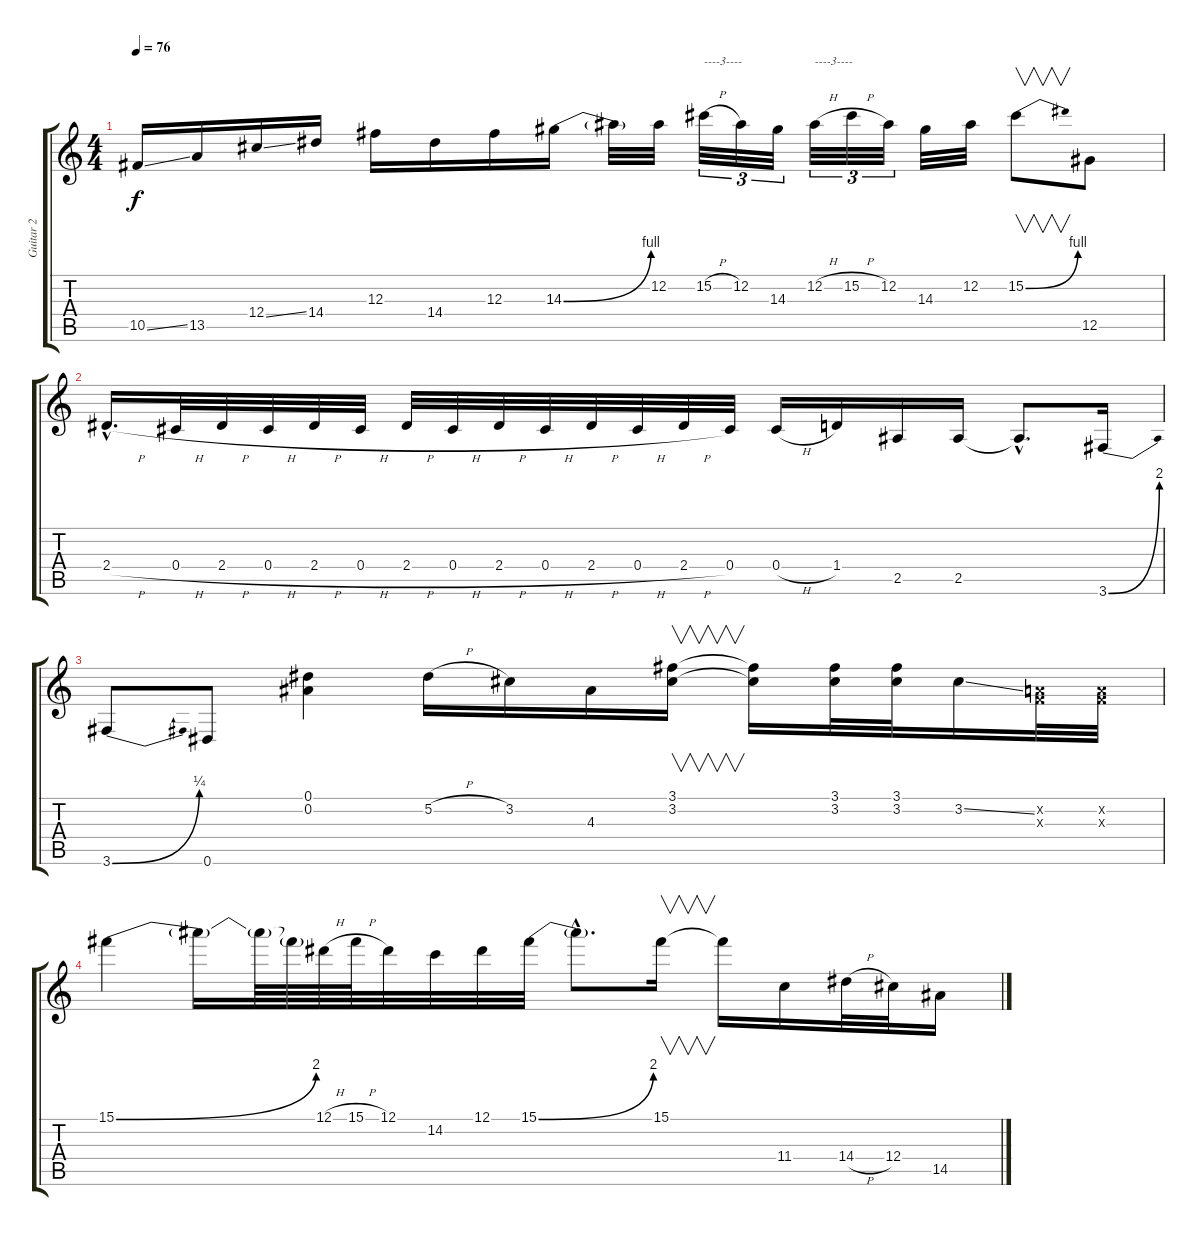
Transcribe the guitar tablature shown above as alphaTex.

\track ("Guitar 2 " "Guitar 2 ") {instrument electricguitarmuted}
\staff {score tabs}
\tuning (Eb4 Bb3 Gb3 Db3 Ab2 Eb2) {hide}
\ts (4 4)
\tempo 76
\clef g2
\ks c
10.5{ss}.16{dy f} 13.5.16 12.4{ss}.16 14.4.16 12.3.16 14.4.16 12.3.16 14.3{be (bend 0 0 60 4)}.16 14.3{t}.32 12.2.32 15.2{h}.32{tu (3 2) txt "----3----"} 12.2.32{tu (3 2)} 14.3.32{tu (3 2)} 12.2{h}.32{tu (3 2) txt "----3----"} 15.2{h}.32{tu (3 2)} 12.2.32{tu (3 2)} 14.3.32 12.2.32 15.2{be (bend 0 0 60 4)}.8{v} 12.5.8 |
2.4{h hac}.16{d} 0.4{h}.32 2.4{h}.32 0.4{h}.32 2.4{h}.32 0.4{h}.32 2.4{h}.32 0.4{h}.32 2.4{h}.32 0.4{h}.32 2.4{h}.32 0.4{h}.32 2.4{h}.32 0.4.32 0.4{h}.16 1.4.16 2.5.16 2.5.16 2.5{hac t}.8{d} 3.6{be (bend 0 0 60 8)}.16 |
3.6{be (bend 0 0 60 1)}.8 0.6.8 (0.1 0.2).4 5.2{h}.16 3.2.16 4.3.16 (3.1 3.2).16{v} (3.1{t} 3.2{t}).16 (3.1 3.2).32 (3.1 3.2).32 3.2{ss}.16 (-1.2{x} -1.3{x}).32 (-1.2{x} -1.3{x}).32 |
15.1{be (bend 0 0 60 8)}.4 15.1{t}.16 15.1{t}.64 15.1{t}.64 12.1{h}.64 15.1{h}.64 12.1.32 14.2.32 12.1.32 15.1{be (bend 0 0 60 8)}.32 15.1{hac t}.8{d} 15.1.16{v} 15.1{t}.16 11.4.16 14.4{h}.32 12.4.32 14.5.16
